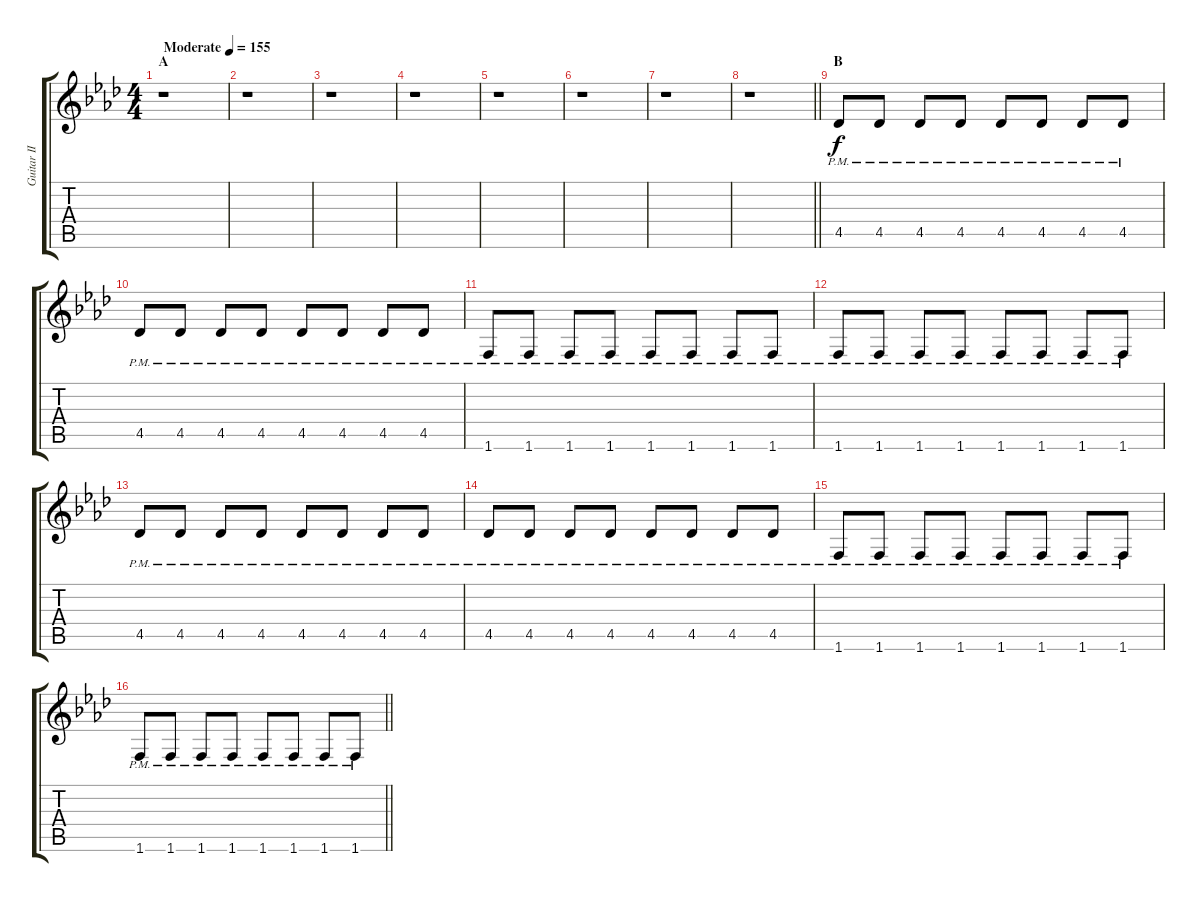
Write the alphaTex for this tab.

\track ("Guitar II" "Guitar II") {instrument overdrivenguitar}
\staff {score tabs}
\tuning (E4 B3 G3 D3 A2 E2) {hide}
\ts (4 4)
\section ("" "A")
\tempo (155 "Moderate")
\clef g2
\ks ab
r.1{dy f instrument overdrivenguitar} |
r.1 |
r.1 |
r.1 |
r.1 |
r.1 |
r.1 |
\barLineRight lightlight
r.1 |
\section ("" "B")
4.5{pm}.8 4.5{pm}.8 4.5{pm}.8 4.5{pm}.8 4.5{pm}.8 4.5{pm}.8 4.5{pm}.8 4.5{pm}.8 |
4.5{pm}.8 4.5{pm}.8 4.5{pm}.8 4.5{pm}.8 4.5{pm}.8 4.5{pm}.8 4.5{pm}.8 4.5{pm}.8 |
1.6{pm}.8 1.6{pm}.8 1.6{pm}.8 1.6{pm}.8 1.6{pm}.8 1.6{pm}.8 1.6{pm}.8 1.6{pm}.8 |
1.6{pm}.8 1.6{pm}.8 1.6{pm}.8 1.6{pm}.8 1.6{pm}.8 1.6{pm}.8 1.6{pm}.8 1.6{pm}.8 |
4.5{pm}.8 4.5{pm}.8 4.5{pm}.8 4.5{pm}.8 4.5{pm}.8 4.5{pm}.8 4.5{pm}.8 4.5{pm}.8 |
4.5{pm}.8 4.5{pm}.8 4.5{pm}.8 4.5{pm}.8 4.5{pm}.8 4.5{pm}.8 4.5{pm}.8 4.5{pm}.8 |
1.6{pm}.8 1.6{pm}.8 1.6{pm}.8 1.6{pm}.8 1.6{pm}.8 1.6{pm}.8 1.6{pm}.8 1.6{pm}.8 |
\barLineRight lightlight
1.6{pm}.8 1.6{pm}.8 1.6{pm}.8 1.6{pm}.8 1.6{pm}.8 1.6{pm}.8 1.6{pm}.8 1.6{pm}.8
